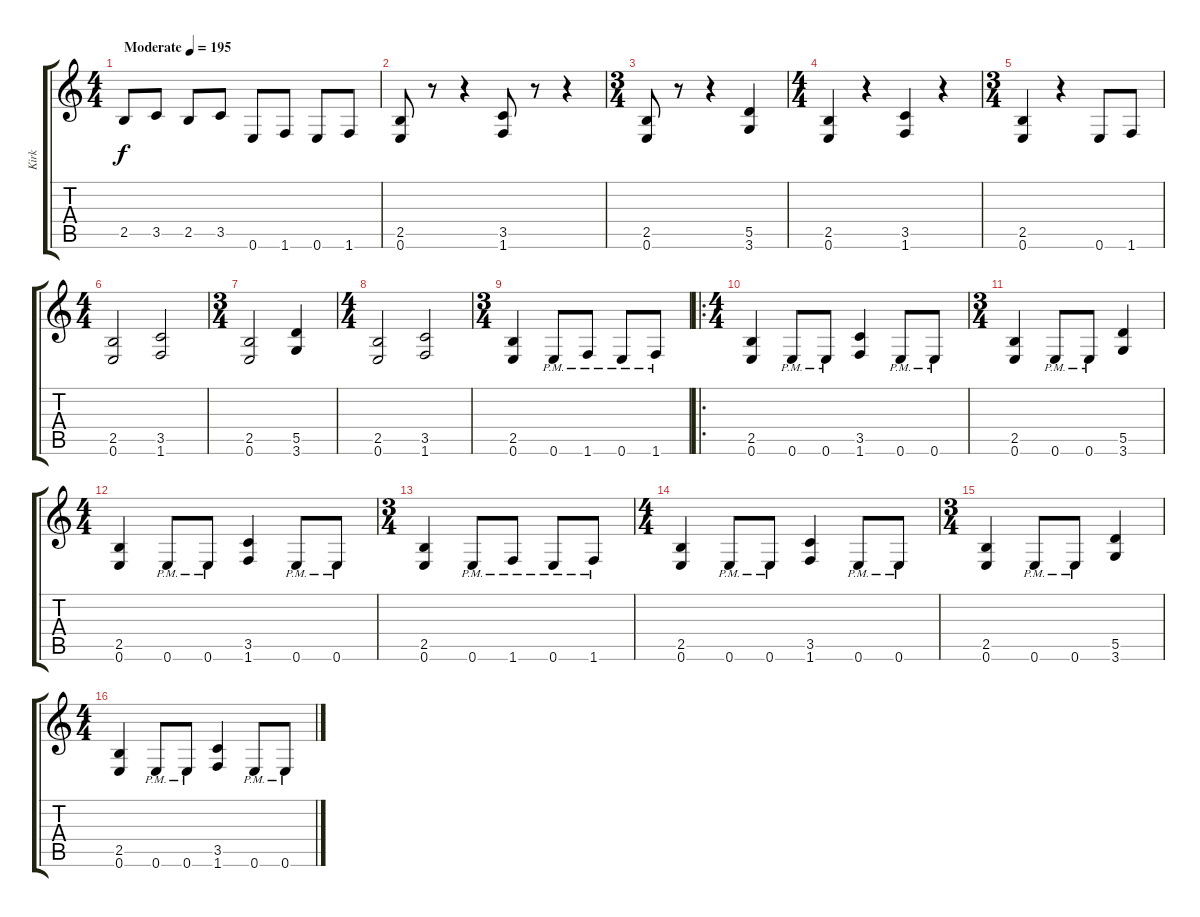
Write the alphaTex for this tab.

\track ("Kirk" "Kirk") {instrument distortionguitar}
\staff {score tabs}
\tuning (E4 B3 G3 D3 A2 E2) {hide}
\ts (4 4)
\tempo (195 "Moderate")
\clef g2
\ks c
2.5.8{dy f instrument distortionguitar} 3.5.8 2.5.8 3.5.8 0.6.8 1.6.8 0.6.8 1.6.8 |
(2.5 0.6).8 r.8 r.4 (3.5 1.6).8 r.8 r.4 |
\ts (3 4)
(2.5 0.6).8 r.8 r.4 (5.5 3.6).4 |
\ts (4 4)
(2.5 0.6).4 r.4 (3.5 1.6).4 r.4 |
\ts (3 4)
(2.5 0.6).4 r.4 0.6.8 1.6.8 |
\ts (4 4)
(2.5 0.6).2 (3.5 1.6).2 |
\ts (3 4)
(2.5 0.6).2 (5.5 3.6).4 |
\ts (4 4)
(2.5 0.6).2 (3.5 1.6).2 |
\ts (3 4)
(2.5 0.6).4 0.6{pm}.8 1.6{pm}.8 0.6{pm}.8 1.6{pm}.8 |
\ro
\ts (4 4)
(2.5 0.6).4 0.6{pm}.8 0.6{pm}.8 (3.5 1.6).4 0.6{pm}.8 0.6{pm}.8 |
\ts (3 4)
(2.5 0.6).4 0.6{pm}.8 0.6{pm}.8 (5.5 3.6).4 |
\ts (4 4)
(2.5 0.6).4 0.6{pm}.8 0.6{pm}.8 (3.5 1.6).4 0.6{pm}.8 0.6{pm}.8 |
\ts (3 4)
(2.5 0.6).4 0.6{pm}.8 1.6{pm}.8 0.6{pm}.8 1.6{pm}.8 |
\ts (4 4)
(2.5 0.6).4 0.6{pm}.8 0.6{pm}.8 (3.5 1.6).4 0.6{pm}.8 0.6{pm}.8 |
\ts (3 4)
(2.5 0.6).4 0.6{pm}.8 0.6{pm}.8 (5.5 3.6).4 |
\ts (4 4)
(2.5 0.6).4 0.6{pm}.8 0.6{pm}.8 (3.5 1.6).4 0.6{pm}.8 0.6{pm}.8
